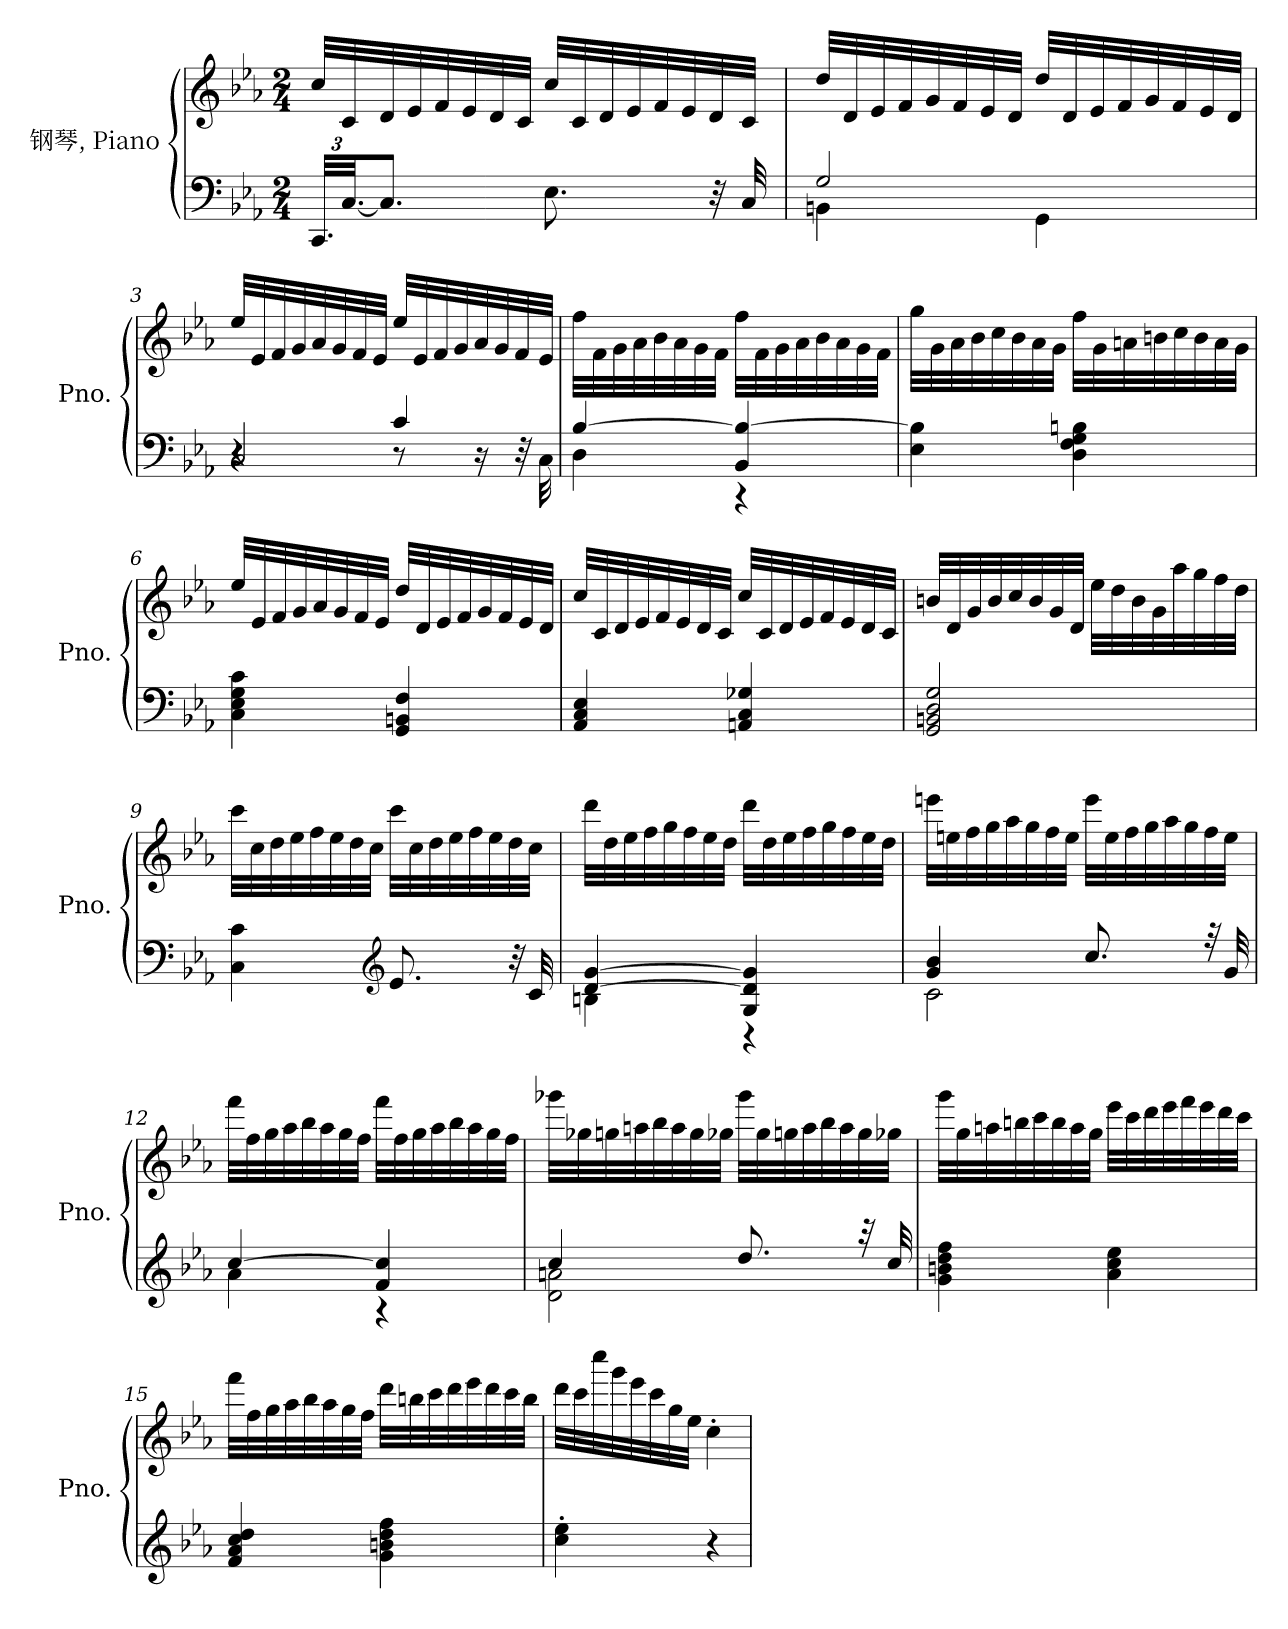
**kern	**kern
*part1	*part1
*staff2	*staff1
*I"钢琴, Piano	*
*I'Pno.	*
*clefF4	*clefG2
*k[b-e-a-]	*k[b-e-a-]
*M2/4	*M2/4
*MM92	*MM92
*Xbrackettup	*
=1	=1
48.CC/LLL	32cc/LLL
[48.C/JJ	32c/
8.C/J]	32d/
.	32e-/
.	32f/
.	32e-/
.	32d/
.	32c/JJJ
8.E-\	32cc/LLL
.	32c/
.	32d/
.	32e-/
.	32f/
.	32e-/
32r	32d/
32C/	32c/JJJ
=2	=2
*^	*
2G/	4BBn\	32dd/LLL
.	.	32d/
.	.	32e-/
.	.	32f/
.	.	32g/
.	.	32f/
.	.	32e-/
.	.	32d/JJJ
.	4GG\	32dd/LLL
.	.	32d/
.	.	32e-/
.	.	32f/
.	.	32g/
.	.	32f/
.	.	32e-/
.	.	32d/JJJ
!!LO:LB:g=z
=3	=3	=3
*	*^	*
4r	4r	2C/	32ee-/LLL
.	.	.	32e-/
.	.	.	32f/
.	.	.	32g/
.	.	.	32a-/
.	.	.	32g/
.	.	.	32f/
.	.	.	32e-/JJJ
4c/	8r	.	32ee-/LLL
.	.	.	32e-/
.	.	.	32f/
.	.	.	32g/
.	16r	.	32a-/
.	.	.	32g/
.	32r	.	32f/
.	32C\	.	32e-/JJJ
*	*v	*v	*
=4	=4	=4
[4B-/	4D\	32ff\LLL
.	.	32f\
.	.	32g\
.	.	32a-\
.	.	32b-\
.	.	32a-\
.	.	32g\
.	.	32f\JJJ
4BB-/ 4B-/_	4r	32ff\LLL
.	.	32f\
.	.	32g\
.	.	32a-\
.	.	32b-\
.	.	32a-\
.	.	32g\
.	.	32f\JJJ
*v	*v	*
!!LO:LB:g=z
=5	=5
4E-\ 4B-\]	32gg\LLL
.	32g\
.	32a-\
.	32b-\
.	32cc\
.	32b-\
.	32a-\
.	32g\JJJ
4D\ 4F\ 4G\ 4Bn\	32ff\LLL
.	32g\
.	32an\
.	32bn\
.	32cc\
.	32b\
.	32a\
.	32g\JJJ
=6	=6
4C\ 4E-\ 4G\ 4c\	32ee-/LLL
.	32e-/
.	32f/
.	32g/
.	32a-/
.	32g/
.	32f/
.	32e-/JJJ
4GG/ 4BBn/ 4F/	32dd/LLL
.	32d/
.	32e-/
.	32f/
.	32g/
.	32f/
.	32e-/
.	32d/JJJ
!!LO:LB:g=z
=7	=7
4AA-/ 4C/ 4E-/	32cc/LLL
.	32c/
.	32d/
.	32e-/
.	32f/
.	32e-/
.	32d/
.	32c/JJJ
4AAn/ 4C/ 4G-X/	32cc/LLL
.	32c/
.	32d/
.	32e-/
.	32f/
.	32e-/
.	32d/
.	32c/JJJ
=8	=8
2GG/ 2BBn/ 2D/ 2G/	32bn/LLL
.	32d/
.	32g/
.	32b/
.	32cc/
.	32b/
.	32g/
.	32d/JJJ
.	32ee-\LLL
.	32dd\
.	32b\
.	32g\
.	32aa-\
.	32gg\
.	32ff\
.	32dd\JJJ
!!LO:LB:g=z
=9	=9
4C\ 4c\	32ccc\LLL
.	32cc\
.	32dd\
.	32ee-\
.	32ff\
.	32ee-\
.	32dd\
.	32cc\JJJ
*clefG2	*
8.e-/	32ccc\LLL
.	32cc\
.	32dd\
.	32ee-\
.	32ff\
.	32ee-\
32r	32dd\
32c/	32cc\JJJ
=10	=10
*^	*
[4d/ [4g/	4Bn\	32ddd\LLL
.	.	32dd\
.	.	32ee-\
.	.	32ff\
.	.	32gg\
.	.	32ff\
.	.	32ee-\
.	.	32dd\JJJ
4G/ 4d/] 4g/]	4r	32ddd\LLL
.	.	32dd\
.	.	32ee-\
.	.	32ff\
.	.	32gg\
.	.	32ff\
.	.	32ee-\
.	.	32dd\JJJ
!!LO:LB:g=z
=11	=11	=11
4g/ 4b-/	2c\	32eeen\LLL
.	.	32een\
.	.	32ff\
.	.	32gg\
.	.	32aa-\
.	.	32gg\
.	.	32ff\
.	.	32ee\JJJ
8.cc/	.	32eee\LLL
.	.	32ee\
.	.	32ff\
.	.	32gg\
.	.	32aa-\
.	.	32gg\
32r	.	32ff\
32g/	.	32ee\JJJ
=12	=12	=12
[4cc/	4a-\	32fff\LLL
.	.	32ff\
.	.	32gg\
.	.	32aa-\
.	.	32bb-\
.	.	32aa-\
.	.	32gg\
.	.	32ff\JJJ
4f/ 4cc/]	4r	32fff\LLL
.	.	32ff\
.	.	32gg\
.	.	32aa-\
.	.	32bb-\
.	.	32aa-\
.	.	32gg\
.	.	32ff\JJJ
!!LO:PB:g=z
=13	=13	=13
4cc/	2d\ 2an\	32ggg-X\LLL
.	.	32gg-X\
.	.	32ggn\
.	.	32aan\
.	.	32bb-\
.	.	32aa\
.	.	32gg\
.	.	32gg-X\JJJ
8.dd/	.	32ggg-\LLL
.	.	32gg-\
.	.	32ggn\
.	.	32aa\
.	.	32bb-\
.	.	32aa\
32r	.	32gg\
32cc/	.	32gg-X\JJJ
*v	*v	*
=14	=14
4g\ 4bn\ 4dd\ 4ff\	32ggg\LLL
.	32gg\
.	32aan\
.	32bbn\
.	32ccc\
.	32bb\
.	32aa\
.	32gg\JJJ
4a-\ 4cc\ 4ee-\	32eee-\LLL
.	32ccc\
.	32ddd\
.	32eee-\
.	32fff\
.	32eee-\
.	32ddd\
.	32ccc\JJJ
!!LO:LB:g=z
=15	=15
4f/ 4a-/ 4cc/ 4dd/	32fff\LLL
.	32ff\
.	32gg\
.	32aa-\
.	32bb-\
.	32aa-\
.	32gg\
.	32ff\JJJ
4g\ 4bn\ 4dd\ 4ff\	32ddd\LLL
.	32bbn\
.	32ccc\
.	32ddd\
.	32eee-\
.	32ddd\
.	32ccc\
.	32bb\JJJ
=16	=16
4cc\' 4ee-\'	32ddd\LLL
.	32ccc\
.	32cccc\
.	32ggg\
.	32eee-\
.	32ccc\
.	32gg\
.	32ee-\JJJ
4r	4cc'\
=	=
*-	*-
